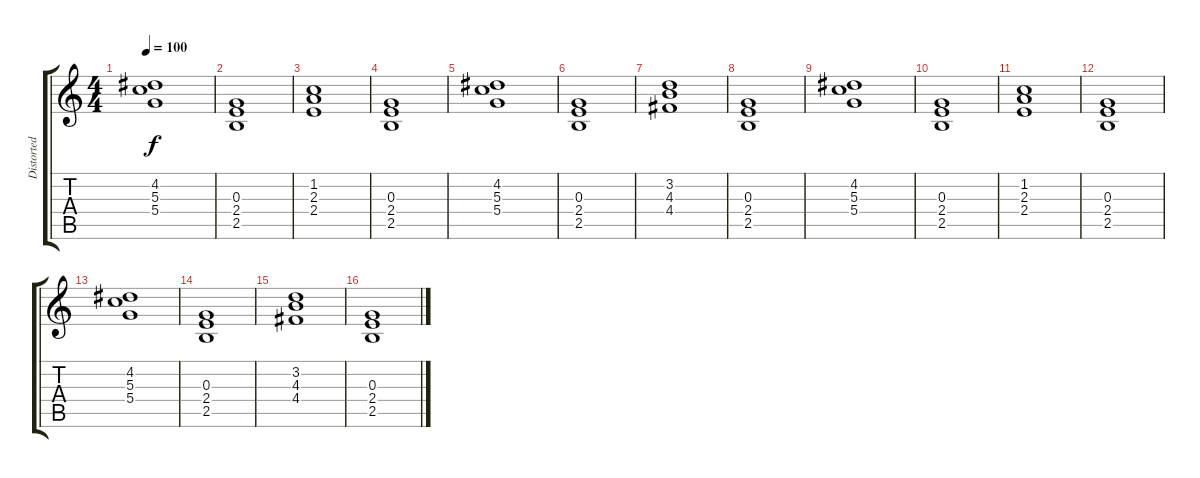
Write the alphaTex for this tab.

\track ("Distorted Rhytm Guitar" "Distorted ") {instrument distortionguitar}
\staff {score tabs}
\tuning (E4 B3 G3 D3 A2 E2) {hide}
\ts (4 4)
\tempo 100
\clef g2
\ks c
(4.2 5.3 5.4).1{dy f} |
(0.3 2.4 2.5).1 |
(1.2 2.3 2.4).1 |
(0.3 2.4 2.5).1 |
(4.2 5.3 5.4).1 |
(0.3 2.4 2.5).1 |
(3.2 4.3 4.4).1 |
(0.3 2.4 2.5).1 |
(4.2 5.3 5.4).1 |
(0.3 2.4 2.5).1 |
(1.2 2.3 2.4).1 |
(0.3 2.4 2.5).1 |
(4.2 5.3 5.4).1 |
(0.3 2.4 2.5).1 |
(3.2 4.3 4.4).1 |
(0.3 2.4 2.5).1
